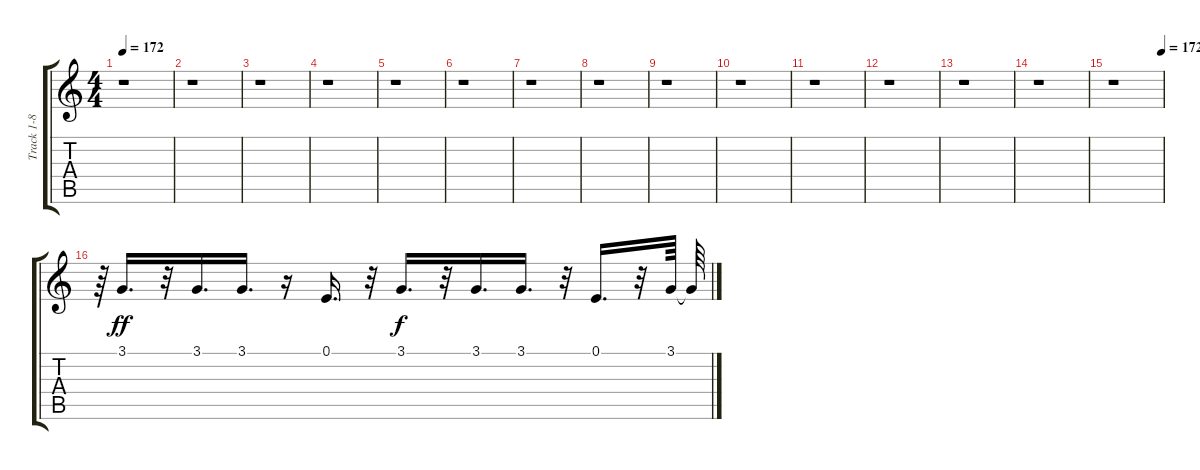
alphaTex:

\track ("Track 1-8" "Track 1-8") {instrument violin}
\staff {score tabs}
\tuning (E4 B3 G3 D3 A2 E2) {hide}
\ts (4 4)
\tempo 172
\clef g2
\ks c
r.1{dy f} |
r.1 |
r.1 |
r.1 |
r.1 |
r.1 |
r.1 |
r.1 |
r.1 |
r.1 |
r.1 |
r.1 |
r.1 |
r.1 |
\tempo (172 0.984375)
r.1 |
r.64 3.1.16{d dy ff} r.32 3.1.16{d} 3.1.16{d} r.16 0.1.16{d} r.32 3.1.16{d dy f} r.32 3.1.16{d} 3.1.16{d} r.32 0.1.16{d} r.32 3.1.64 3.1{t}.64
